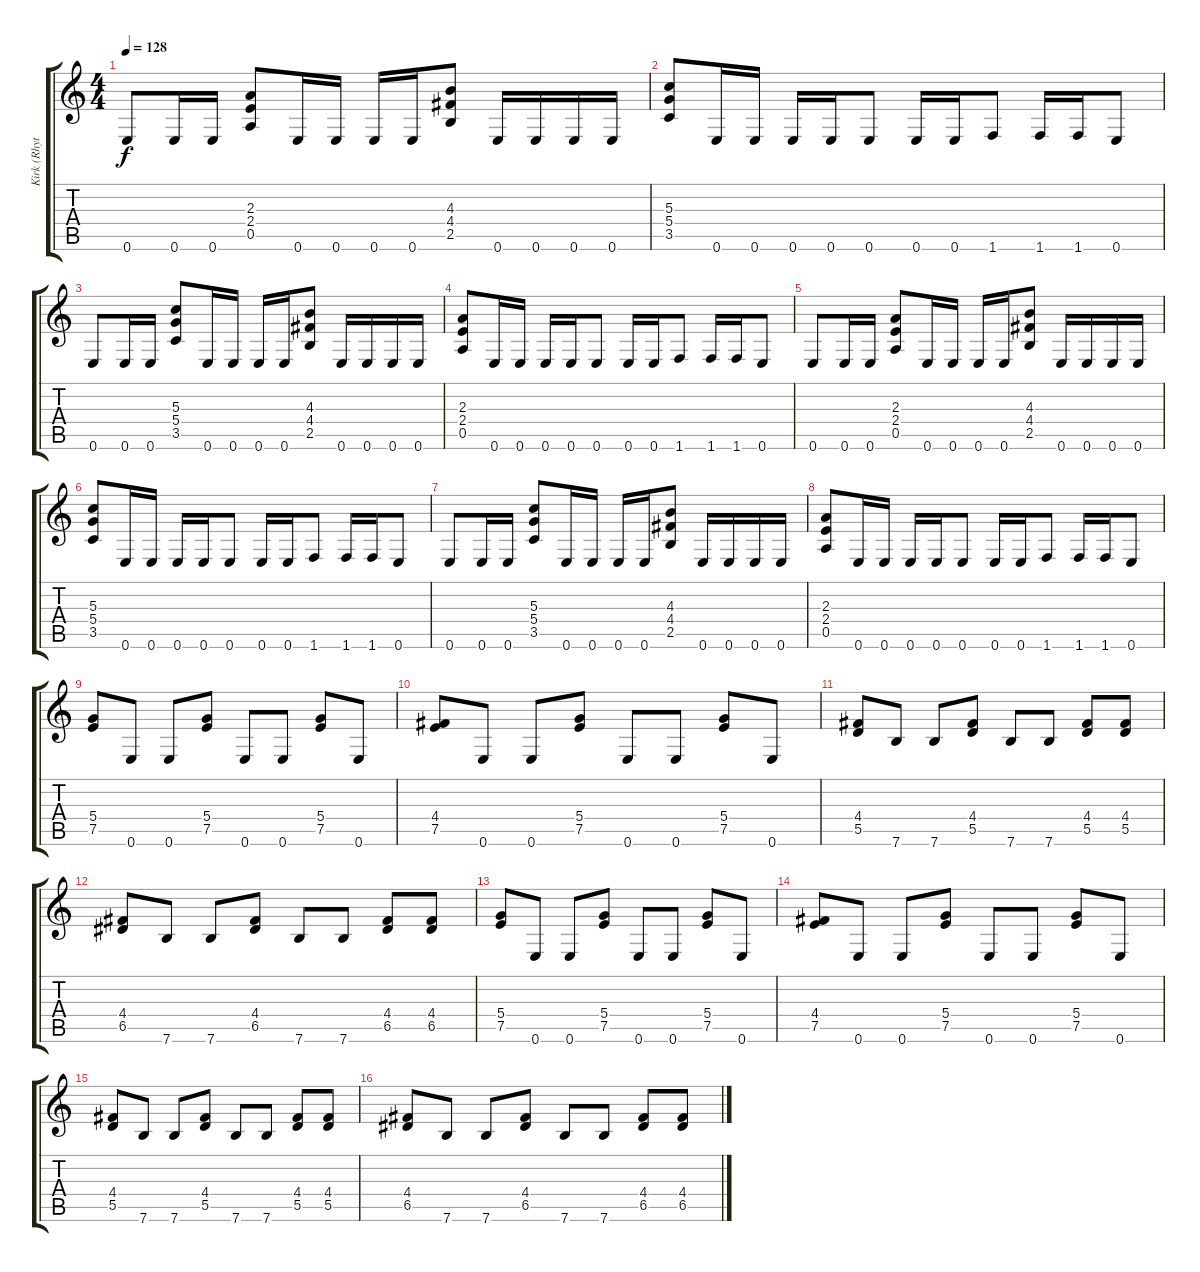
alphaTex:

\track ("Kirk (Rhythm Guitar)" "Kirk (Rhyt") {instrument distortionguitar}
\staff {score tabs}
\tuning (E4 B3 G3 D3 A2 E2) {hide}
\ts (4 4)
\tempo 128
\clef g2
\ks c
0.6.8{dy f} 0.6.16 0.6.16 (2.3 2.4 0.5).8 0.6.16 0.6.16 0.6.16 0.6.16 (4.3 4.4 2.5).8 0.6.16 0.6.16 0.6.16 0.6.16 |
(5.3 5.4 3.5).8 0.6.16 0.6.16 0.6.16 0.6.16 0.6.8 0.6.16 0.6.16 1.6.8 1.6.16 1.6.16 0.6.8 |
0.6.8 0.6.16 0.6.16 (5.3 5.4 3.5).8 0.6.16 0.6.16 0.6.16 0.6.16 (4.3 4.4 2.5).8 0.6.16 0.6.16 0.6.16 0.6.16 |
(2.3 2.4 0.5).8 0.6.16 0.6.16 0.6.16 0.6.16 0.6.8 0.6.16 0.6.16 1.6.8 1.6.16 1.6.16 0.6.8 |
0.6.8 0.6.16 0.6.16 (2.3 2.4 0.5).8 0.6.16 0.6.16 0.6.16 0.6.16 (4.3 4.4 2.5).8 0.6.16 0.6.16 0.6.16 0.6.16 |
(5.3 5.4 3.5).8 0.6.16 0.6.16 0.6.16 0.6.16 0.6.8 0.6.16 0.6.16 1.6.8 1.6.16 1.6.16 0.6.8 |
0.6.8 0.6.16 0.6.16 (5.3 5.4 3.5).8 0.6.16 0.6.16 0.6.16 0.6.16 (4.3 4.4 2.5).8 0.6.16 0.6.16 0.6.16 0.6.16 |
(2.3 2.4 0.5).8 0.6.16 0.6.16 0.6.16 0.6.16 0.6.8 0.6.16 0.6.16 1.6.8 1.6.16 1.6.16 0.6.8 |
(5.4 7.5).8 0.6.8 0.6.8 (5.4 7.5).8 0.6.8 0.6.8 (5.4 7.5).8 0.6.8 |
(4.4 7.5).8 0.6.8 0.6.8 (5.4 7.5).8 0.6.8 0.6.8 (5.4 7.5).8 0.6.8 |
(4.4 5.5).8 7.6.8 7.6.8 (4.4 5.5).8 7.6.8 7.6.8 (4.4 5.5).8 (4.4 5.5).8 |
(4.4 6.5).8 7.6.8 7.6.8 (4.4 6.5).8 7.6.8 7.6.8 (4.4 6.5).8 (4.4 6.5).8 |
(5.4 7.5).8 0.6.8 0.6.8 (5.4 7.5).8 0.6.8 0.6.8 (5.4 7.5).8 0.6.8 |
(4.4 7.5).8 0.6.8 0.6.8 (5.4 7.5).8 0.6.8 0.6.8 (5.4 7.5).8 0.6.8 |
(4.4 5.5).8 7.6.8 7.6.8 (4.4 5.5).8 7.6.8 7.6.8 (4.4 5.5).8 (4.4 5.5).8 |
(4.4 6.5).8 7.6.8 7.6.8 (4.4 6.5).8 7.6.8 7.6.8 (4.4 6.5).8 (4.4 6.5).8
